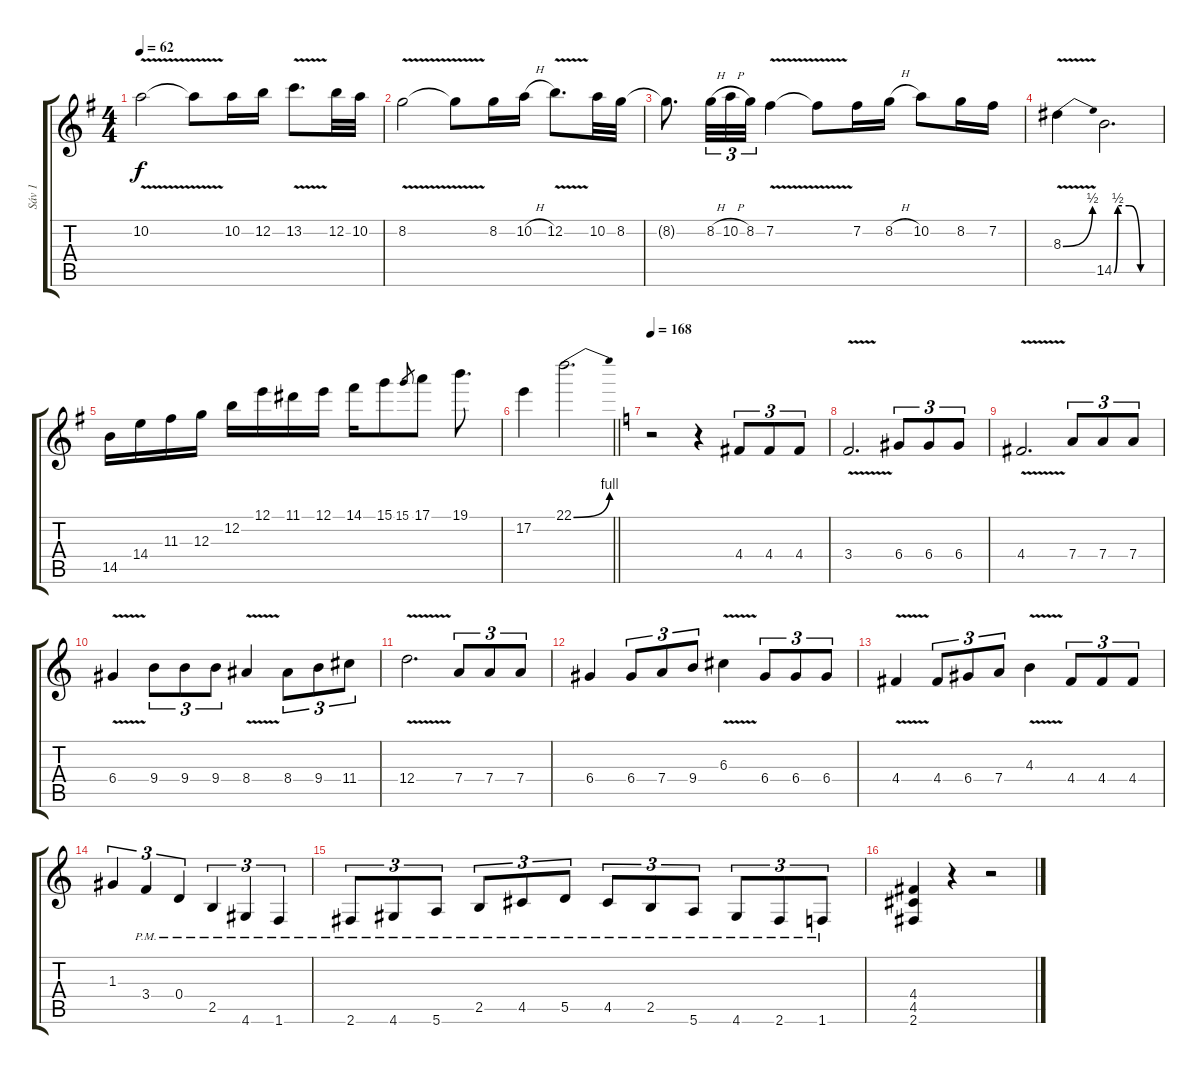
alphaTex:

\track ("Sáv 1" "Sáv 1") {mute instrument overdrivenguitar}
\staff {score tabs}
\tuning (E4 B3 G3 D3 A2 E2) {hide}
\ts (4 4)
\tempo 62
\clef g2
\ks g
10.2{v}.2{dy f} 10.2{t}.8 10.2.16 12.2.16 13.2{v}.8{d} 12.2.32 10.2.32 |
8.2{v}.2 8.2{t}.8 8.2.16 10.2{h}.16 12.2{v}.8{d} 10.2.32 8.2.32 |
8.2{t}.8{d} 8.2{h}.32{tu (3 2)} 10.2{h}.32{tu (3 2)} 8.2.32{tu (3 2)} 7.2{v}.4 7.2{t}.8 7.2.16 8.2{h}.16 10.2.8 8.2.16 7.2.16 |
8.3{be (bend 0 0 60 2) v}.4 14.5{be (custom 0 0 5 2 20 2 35 0 60 0)}.2{d} |
14.5.16 14.4.16 11.3.16 12.3.16 12.2.16 12.1.16 11.1.16 12.1.16 14.1.16 15.1.8 15.1.8{gr} 17.1.8 19.1.8{d} |
\barLineRight lightlight
17.2.4 22.1{be (bend 0 0 60 4)}.2{d} |
\tempo 168
\ks c
r.2 r.4 4.4.8{tu (3 2)} 4.4.8{tu (3 2)} 4.4.8{tu (3 2)} |
3.4{v}.2{d} 6.4.8{tu (3 2)} 6.4.8{tu (3 2)} 6.4.8{tu (3 2)} |
4.4{v}.2{d} 7.4.8{tu (3 2)} 7.4.8{tu (3 2)} 7.4.8{tu (3 2)} |
6.4{v}.4 9.4.8{tu (3 2)} 9.4.8{tu (3 2)} 9.4.8{tu (3 2)} 8.4{v}.4 8.4.8{tu (3 2)} 9.4.8{tu (3 2)} 11.4.8{tu (3 2)} |
12.4{v}.2{d} 7.4.8{tu (3 2)} 7.4.8{tu (3 2)} 7.4.8{tu (3 2)} |
6.4.4 6.4.8{tu (3 2)} 7.4.8{tu (3 2)} 9.4.8{tu (3 2)} 6.3{v}.4 6.4.8{tu (3 2)} 6.4.8{tu (3 2)} 6.4.8{tu (3 2)} |
4.4{v}.4 4.4.8{tu (3 2)} 6.4.8{tu (3 2)} 7.4.8{tu (3 2)} 4.3{v}.4 4.4.8{tu (3 2)} 4.4.8{tu (3 2)} 4.4.8{tu (3 2)} |
1.3.4{tu (3 2)} 3.4{pm}.4{tu (3 2)} 0.4{pm}.4{tu (3 2)} 2.5{pm}.4{tu (3 2)} 4.6{pm}.4{tu (3 2)} 1.6{pm}.4{tu (3 2)} |
2.6{pm}.8{tu (3 2)} 4.6{pm}.8{tu (3 2)} 5.6{pm}.8{tu (3 2)} 2.5{pm}.8{tu (3 2)} 4.5{pm}.8{tu (3 2)} 5.5{pm}.8{tu (3 2)} 4.5{pm}.8{tu (3 2)} 2.5{pm}.8{tu (3 2)} 5.6{pm}.8{tu (3 2)} 4.6{pm}.8{tu (3 2)} 2.6{pm}.8{tu (3 2)} 1.6{pm}.8{tu (3 2)} |
(4.4 4.5 2.6).4 r.4 r.2
